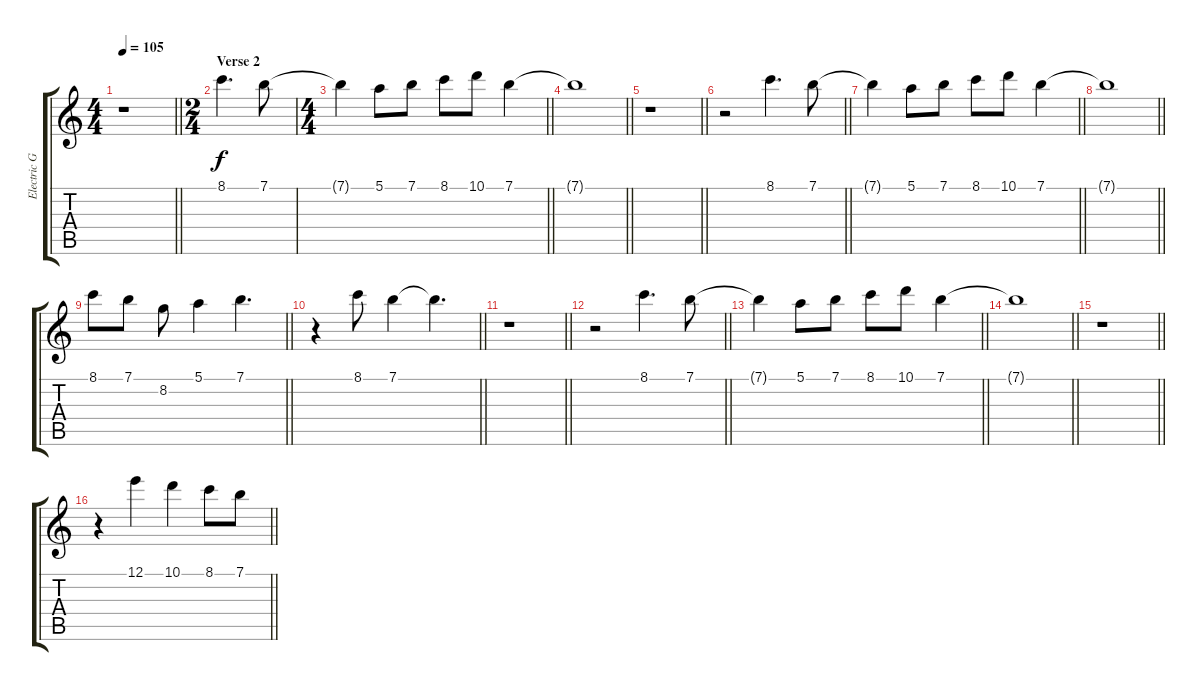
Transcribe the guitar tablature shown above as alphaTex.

\track ("Electric Gtr" "Electric G") {instrument electricguitarjazz}
\staff {score tabs}
\tuning (E4 B3 G3 D3 A2 E2) {hide}
\ts (4 4)
\tempo 105
\clef g2
\barLineRight lightlight
\ks c
r.1{dy f} |
\ts (2 4)
\section ("" "Verse 2")
8.1.4{d volume 8 instrument electricguitarjazz} 7.1.8 |
\ts (4 4)
\barLineRight lightlight
7.1{t}.4 5.1.8 7.1.8 8.1.8 10.1.8 7.1.4 |
\barLineRight lightlight
7.1{t}.1 |
\barLineRight lightlight
r.1 |
\barLineRight lightlight
r.2 8.1.4{d} 7.1.8 |
\barLineRight lightlight
7.1{t}.4 5.1.8 7.1.8 8.1.8 10.1.8 7.1.4 |
\barLineRight lightlight
7.1{t}.1 |
\barLineRight lightlight
8.1.8 7.1.8 8.2.8 5.1.4 7.1.4{d} |
\barLineRight lightlight
r.4 8.1.8 7.1.4 7.1{t}.4{d} |
\barLineRight lightlight
r.1 |
\barLineRight lightlight
r.2 8.1.4{d} 7.1.8 |
\barLineRight lightlight
7.1{t}.4 5.1.8 7.1.8 8.1.8 10.1.8 7.1.4 |
\barLineRight lightlight
7.1{t}.1 |
\barLineRight lightlight
r.1 |
\barLineRight lightlight
r.4 12.1.4 10.1.4 8.1.8 7.1.8
